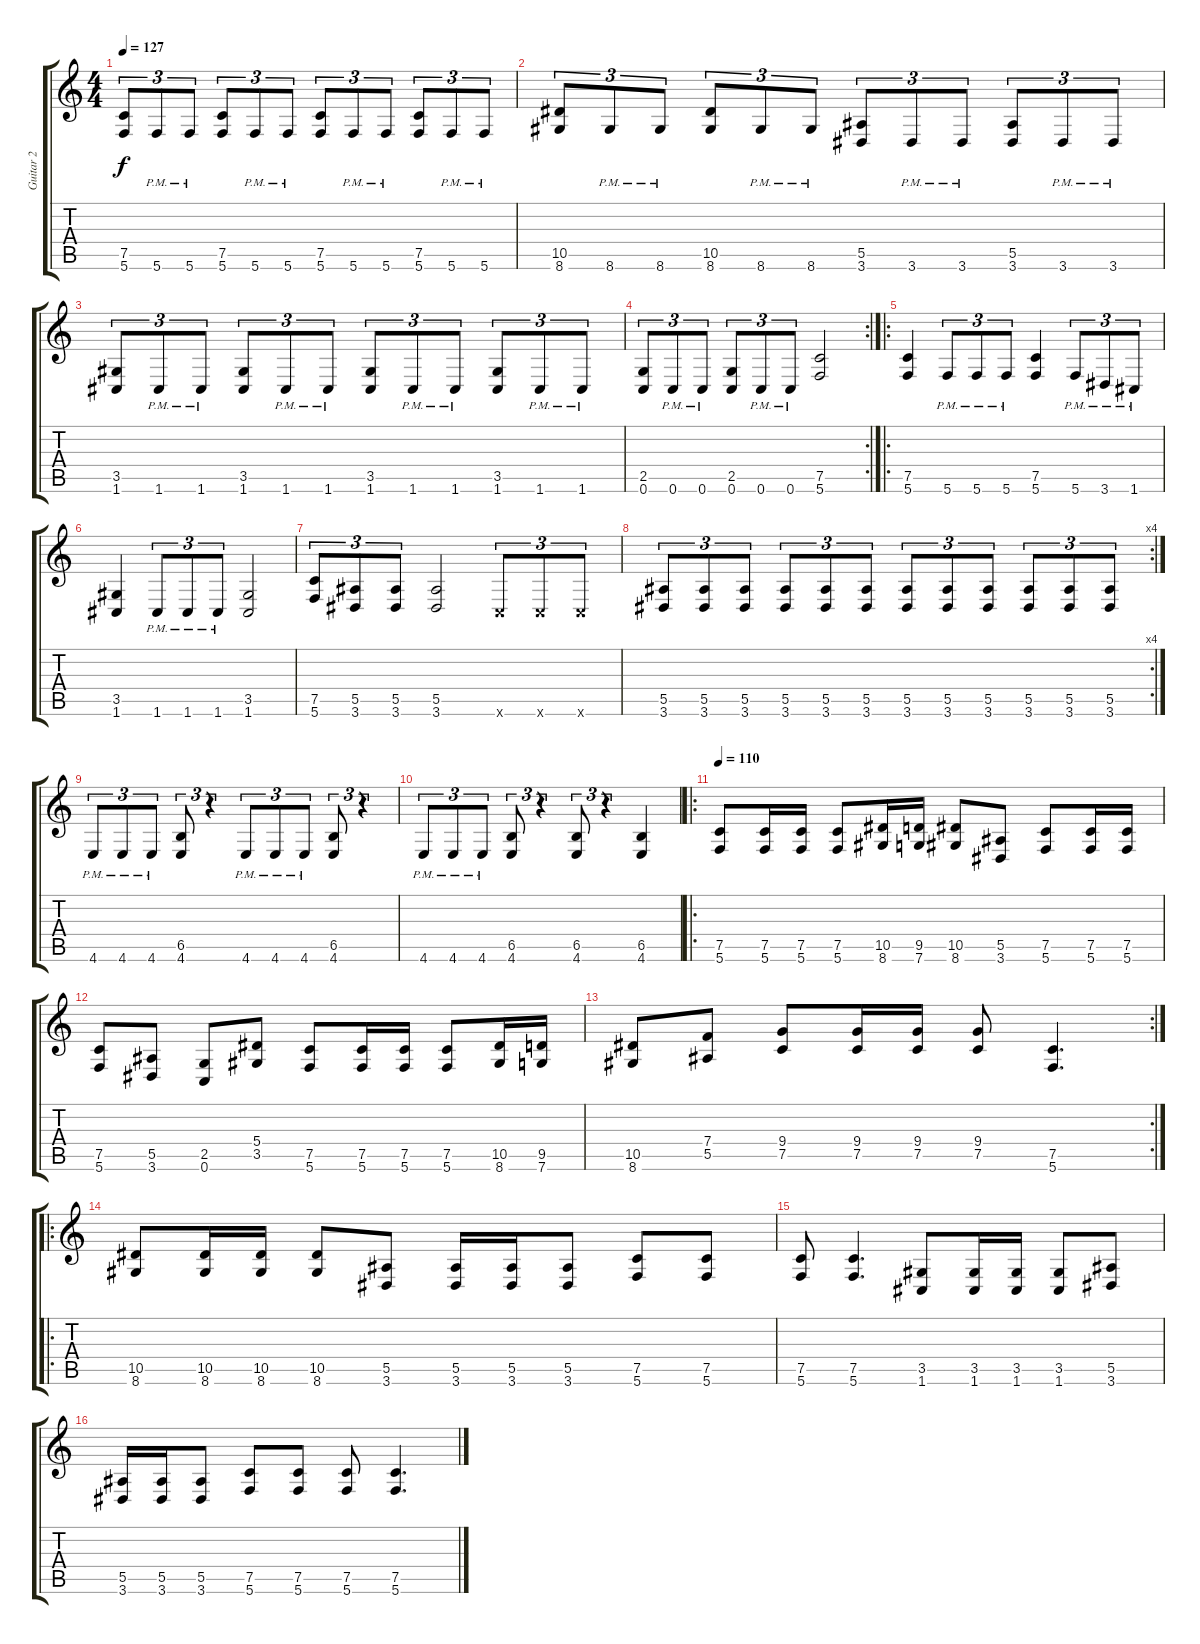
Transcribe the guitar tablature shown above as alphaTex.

\track ("Guitar 2" "Guitar 2") {instrument overdrivenguitar}
\staff {score tabs}
\tuning (C4 G3 Eb3 Bb2 F2 C2) {hide}
\ts (4 4)
\tempo 127
\clef g2
\ks c
(7.5 5.6).8{tu (3 2) dy f} 5.6{pm}.8{tu (3 2)} 5.6{pm}.8{tu (3 2)} (7.5 5.6).8{tu (3 2)} 5.6{pm}.8{tu (3 2)} 5.6{pm}.8{tu (3 2)} (7.5 5.6).8{tu (3 2)} 5.6{pm}.8{tu (3 2)} 5.6{pm}.8{tu (3 2)} (7.5 5.6).8{tu (3 2)} 5.6{pm}.8{tu (3 2)} 5.6{pm}.8{tu (3 2)} |
(10.5 8.6).8{tu (3 2)} 8.6{pm}.8{tu (3 2)} 8.6{pm}.8{tu (3 2)} (10.5 8.6).8{tu (3 2)} 8.6{pm}.8{tu (3 2)} 8.6{pm}.8{tu (3 2)} (5.5 3.6).8{tu (3 2)} 3.6{pm}.8{tu (3 2)} 3.6{pm}.8{tu (3 2)} (5.5 3.6).8{tu (3 2)} 3.6{pm}.8{tu (3 2)} 3.6{pm}.8{tu (3 2)} |
(3.5 1.6).8{tu (3 2)} 1.6{pm}.8{tu (3 2)} 1.6{pm}.8{tu (3 2)} (3.5 1.6).8{tu (3 2)} 1.6{pm}.8{tu (3 2)} 1.6{pm}.8{tu (3 2)} (3.5 1.6).8{tu (3 2)} 1.6{pm}.8{tu (3 2)} 1.6{pm}.8{tu (3 2)} (3.5 1.6).8{tu (3 2)} 1.6{pm}.8{tu (3 2)} 1.6{pm}.8{tu (3 2)} |
\rc 2
(2.5 0.6).8{tu (3 2)} 0.6{pm}.8{tu (3 2)} 0.6{pm}.8{tu (3 2)} (2.5 0.6).8{tu (3 2)} 0.6{pm}.8{tu (3 2)} 0.6{pm}.8{tu (3 2)} (7.5 5.6).2 |
\ro
(7.5 5.6).4 5.6{pm}.8{tu (3 2)} 5.6{pm}.8{tu (3 2)} 5.6{pm}.8{tu (3 2)} (7.5 5.6).4 5.6{pm}.8{tu (3 2)} 3.6{pm}.8{tu (3 2)} 1.6{pm}.8{tu (3 2)} |
(3.5 1.6).4 1.6{pm}.8{tu (3 2)} 1.6{pm}.8{tu (3 2)} 1.6{pm}.8{tu (3 2)} (3.5 1.6).2 |
(7.5 5.6).8{tu (3 2)} (5.5 3.6).8{tu (3 2)} (5.5 3.6).8{tu (3 2)} (5.5 3.6).2 0.6{x}.8{tu (3 2)} 0.6{x}.8{tu (3 2)} 0.6{x}.8{tu (3 2)} |
\rc 4
(5.5 3.6).8{tu (3 2)} (5.5 3.6).8{tu (3 2)} (5.5 3.6).8{tu (3 2)} (5.5 3.6).8{tu (3 2)} (5.5 3.6).8{tu (3 2)} (5.5 3.6).8{tu (3 2)} (5.5 3.6).8{tu (3 2)} (5.5 3.6).8{tu (3 2)} (5.5 3.6).8{tu (3 2)} (5.5 3.6).8{tu (3 2)} (5.5 3.6).8{tu (3 2)} (5.5 3.6).8{tu (3 2)} |
4.6{pm}.8{tu (3 2)} 4.6{pm}.8{tu (3 2)} 4.6{pm}.8{tu (3 2)} (6.5 4.6).8{tu (3 2)} r.4{tu (3 2)} 4.6{pm}.8{tu (3 2)} 4.6{pm}.8{tu (3 2)} 4.6{pm}.8{tu (3 2)} (6.5 4.6).8{tu (3 2)} r.4{tu (3 2)} |
4.6{pm}.8{tu (3 2)} 4.6{pm}.8{tu (3 2)} 4.6{pm}.8{tu (3 2)} (6.5 4.6).8{tu (3 2)} r.4{tu (3 2)} (6.5 4.6).8{tu (3 2)} r.4{tu (3 2)} (6.5 4.6).4 |
\ro
\tempo 110
(7.5 5.6).8 (7.5 5.6).16 (7.5 5.6).16 (7.5 5.6).8 (10.5 8.6).16 (9.5 7.6).16 (10.5 8.6).8 (5.5 3.6).8 (7.5 5.6).8 (7.5 5.6).16 (7.5 5.6).16 |
(7.5 5.6).8 (5.5 3.6).8 (2.5 0.6).8 (5.4 3.5).8 (7.5 5.6).8 (7.5 5.6).16 (7.5 5.6).16 (7.5 5.6).8 (10.5 8.6).16 (9.5 7.6).16 |
\rc 2
(10.5 8.6).8 (7.4 5.5).8 (9.4 7.5).8 (9.4 7.5).16 (9.4 7.5).16 (9.4 7.5).8 (7.5 5.6).4{d} |
\ro
(10.5 8.6).8 (10.5 8.6).16 (10.5 8.6).16 (10.5 8.6).8 (5.5 3.6).8 (5.5 3.6).16 (5.5 3.6).16 (5.5 3.6).8 (7.5 5.6).8 (7.5 5.6).8 |
(7.5 5.6).8 (7.5 5.6).4{d} (3.5 1.6).8 (3.5 1.6).16 (3.5 1.6).16 (3.5 1.6).8 (5.5 3.6).8 |
(5.5 3.6).16 (5.5 3.6).16 (5.5 3.6).8 (7.5 5.6).8 (7.5 5.6).8 (7.5 5.6).8 (7.5 5.6).4{d}
